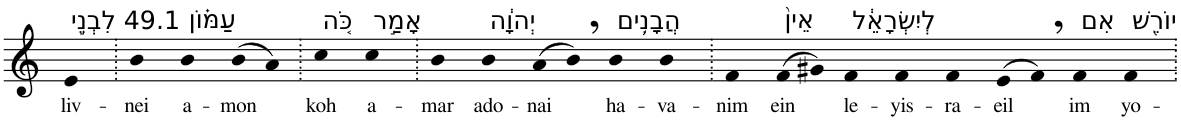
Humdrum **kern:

**kern	**text
*part1	*part1
*staff1	*staff1
*I"Piano	*
*I'Pno	*
*clefG2	*
*k[]	*
=1	=1
!LO:TX:a:t=49.1 לִבְנֵ֣י	!
!	!LO:LY:b
4e	liv-
=2.	=2.
!	!LO:LY:b
4b	-nei
!LO:TX:a:t=עַמּ֗וֹן	!
!	!LO:LY:b
4b	a-
!	!LO:LY:b
(>8b	-mon
8a)	.
=3.	=3.
!LO:TX:a:t=כֹּ֚ה	!
!	!LO:LY:b
4cc	koh
!LO:TX:a:t=אָמַ֣ר	!
!	!LO:LY:b
4cc	a-
=4.	=4.
!	!LO:LY:b
4b	-mar
!LO:TX:a:t=יְהוָ֔ה	!
!	!LO:LY:b
4b	ado-
!	!LO:LY:b
(>8a	-nai
8b,)	.
!LO:TX:a:t=הֲבָנִ֥ים	!
!	!LO:LY:b
4b	ha-
!	!LO:LY:b
4b	-va-
=5.	=5.
!	!LO:LY:b
4f	-nim
!LO:TX:a:t=אֵין֙	!
!	!LO:LY:b
(>8f	ein
8g#X)	.
!LO:TX:a:t=לְיִשְׂרָאֵ֔ל	!
!	!LO:LY:b
4f	le-
!	!LO:LY:b
4f	-yis-
!	!LO:LY:b
4f	-ra-
!	!LO:LY:b
(>8e	-eil
8f,)	.
!LO:TX:a:t=אִם	!
!	!LO:LY:b
4f	im
!LO:TX:a:t=יוֹרֵ֖שׁ	!
!	!LO:LY:b
4f	yo-
=.	=.
*-	*-
